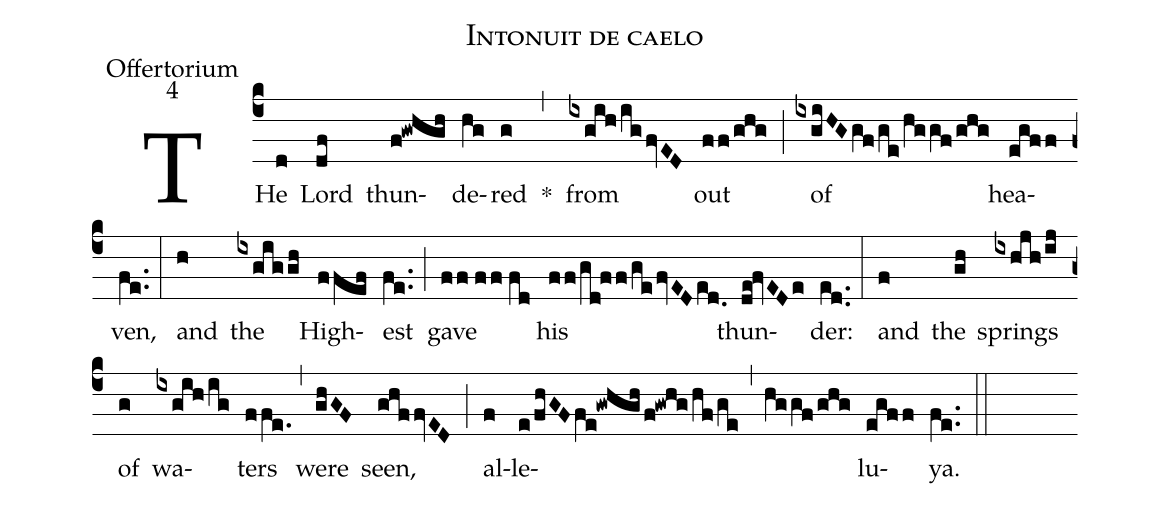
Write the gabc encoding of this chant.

name:Intonuit de caelo;
office-part:Offertorium;
mode:4;
%%
(c4) THe(d) Lord(df) thun(f!gwhgh)de(hg)red(g) *(,) from(ixgih/ig/fvED) out(ff/ghg) (;) of(ixgiHGgf/ge/hggf/ghg) hea(egff)ven,(fe..) (:) and(h) the(ixgiggh) High(ffef)est(fe..) (;) gave(ff//ff//fd) his(ff/gd!ff/ge/fvEDed.0) thun(de!fvEDe)der:(ed..) (:) and(f) the(gh) springs(ixhjh/ij) of(g) wa(ixgih/ig)ters(ffe.) (,) were(ghGF) seen,(ghffvED) (;) al(f)le(e/fhGFfe!gwhgh/f!gwhg/hf/ge,hggf/ghg)lu(egff)ya.(fe..) (::)
